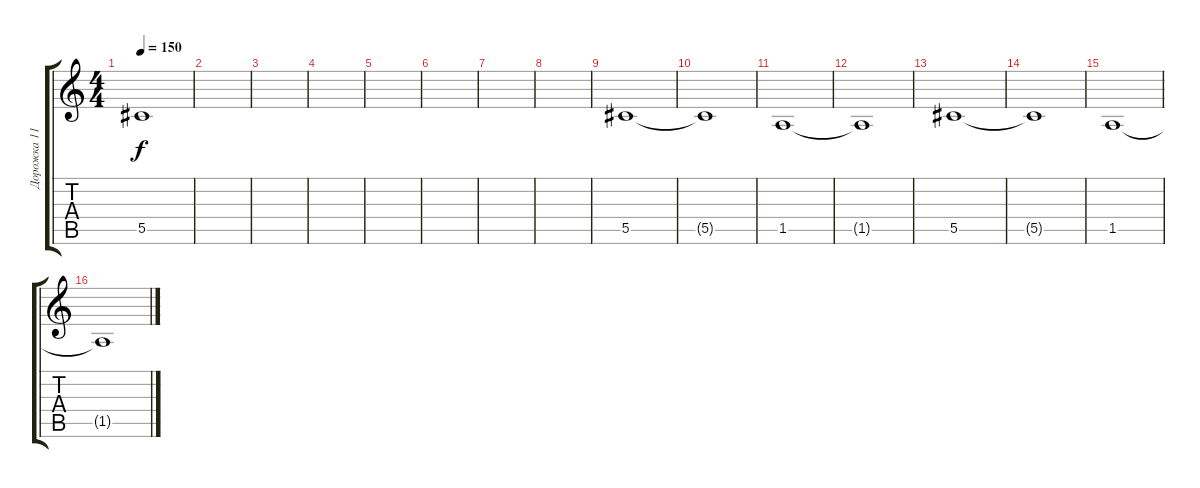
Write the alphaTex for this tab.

\track ("Дорожка 11" "Дорожка 11") {instrument electricbassfinger}
\staff {score tabs}
\tuning (Eb4 Bb3 Gb3 Db3 Ab2 Eb2) {hide}
\ts (4 4)
\tempo 150
\clef g2
\ks c
5.5.1{dy f} |
|
|
|
|
|
|
|
5.5.1 |
5.5{t}.1 |
1.5.1 |
1.5{t}.1 |
5.5.1 |
5.5{t}.1 |
1.5.1 |
1.5{t}.1
